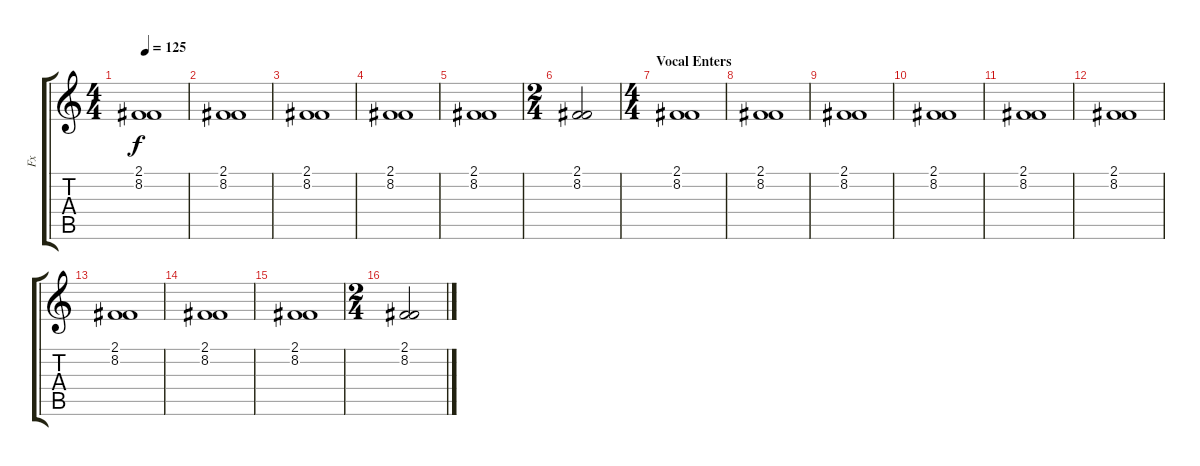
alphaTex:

\track ("Fx" "Fx") {instrument choiraahs}
\staff {score tabs}
\tuning (Eb4 Bb3 Gb3 Db3 Ab2 Eb2) {hide}
\ts (4 4)
\tempo 125
\clef g2
\ks c
(2.1 8.2).1{dy f} |
(2.1 8.2).1 |
(2.1 8.2).1 |
(2.1 8.2).1 |
(2.1 8.2).1 |
\ts (2 4)
(2.1 8.2).2 |
\ts (4 4)
\section ("" "Vocal Enters")
(2.1 8.2).1 |
(2.1 8.2).1 |
(2.1 8.2).1 |
(2.1 8.2).1 |
(2.1 8.2).1 |
(2.1 8.2).1 |
(2.1 8.2).1 |
(2.1 8.2).1 |
(2.1 8.2).1 |
\ts (2 4)
(2.1 8.2).2
